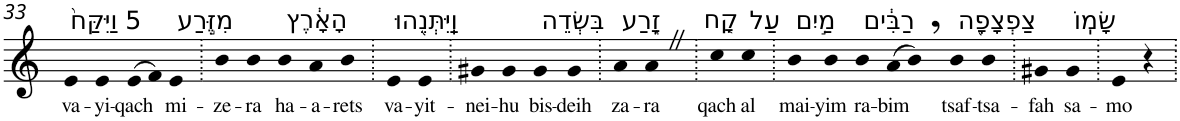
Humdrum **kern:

**kern	**text
*part1	*part1
*staff1	*staff1
*I"Piano	*
*I'Pno	*
!!LO:PB:g=z
*clefG2	*
*k[]	*
=33	=33
!LO:TX:a:t=5 וַיִּקַּח֙	!
!	!LO:LY:b
4e	va-
!	!LO:LY:b
4e	-yi-
!	!LO:LY:b
(>8e	-qach
8f)	.
!LO:TX:a:t=מִזֶּ֣רַע	!
!	!LO:LY:b
4e	mi-
=34.	=34.
!	!LO:LY:b
4b	-ze-
!	!LO:LY:b
4b	-ra
!LO:TX:a:t=הָאָ֔רֶץ	!
!	!LO:LY:b
4b	ha-
!	!LO:LY:b
4a	-a-
!	!LO:LY:b
4b	-rets
=35.	=35.
!LO:TX:a:t=וַֽיִּתְּנֵ֖הוּ	!
!	!LO:LY:b
4e	va-
!	!LO:LY:b
4e	-yit-
=36.	=36.
!	!LO:LY:b
4g#X	-nei-
!	!LO:LY:b
4g#	-hu
!LO:TX:a:t=בִּשְׂדֵה	!
!	!LO:LY:b
4g#	bis-
!	!LO:LY:b
4g#	-deih
=37.	=37.
!LO:TX:a:t=זָ֑רַע	!
!	!LO:LY:b
4a	za-
!	!LO:LY:b
4aZ	-ra
=38.	=38.
!LO:TX:a:t=קָ֚ח	!
!	!LO:LY:b
4cc	qach
!LO:TX:a:t=עַל	!
!	!LO:LY:b
4cc	al
=39.	=39.
!LO:TX:a:t=מַ֣יִם	!
!	!LO:LY:b
4b	mai-
!	!LO:LY:b
4b	-yim
!LO:TX:a:t=רַבִּ֔ים	!
!	!LO:LY:b
4b	ra-
!	!LO:LY:b
(>8a	-bim
8b,)	.
!LO:TX:a:t=צַפְצָפָ֖ה	!
!	!LO:LY:b
4b	tsaf-
!	!LO:LY:b
4b	-tsa-
=40.	=40.
!	!LO:LY:b
4g#X	-fah
!LO:TX:a:t=שָׂמֽוֹ	!
!	!LO:LY:b
4g#	sa-
=41.	=41.
!	!LO:LY:b
4e	-mo
4r	.
=.	=.
*-	*-
